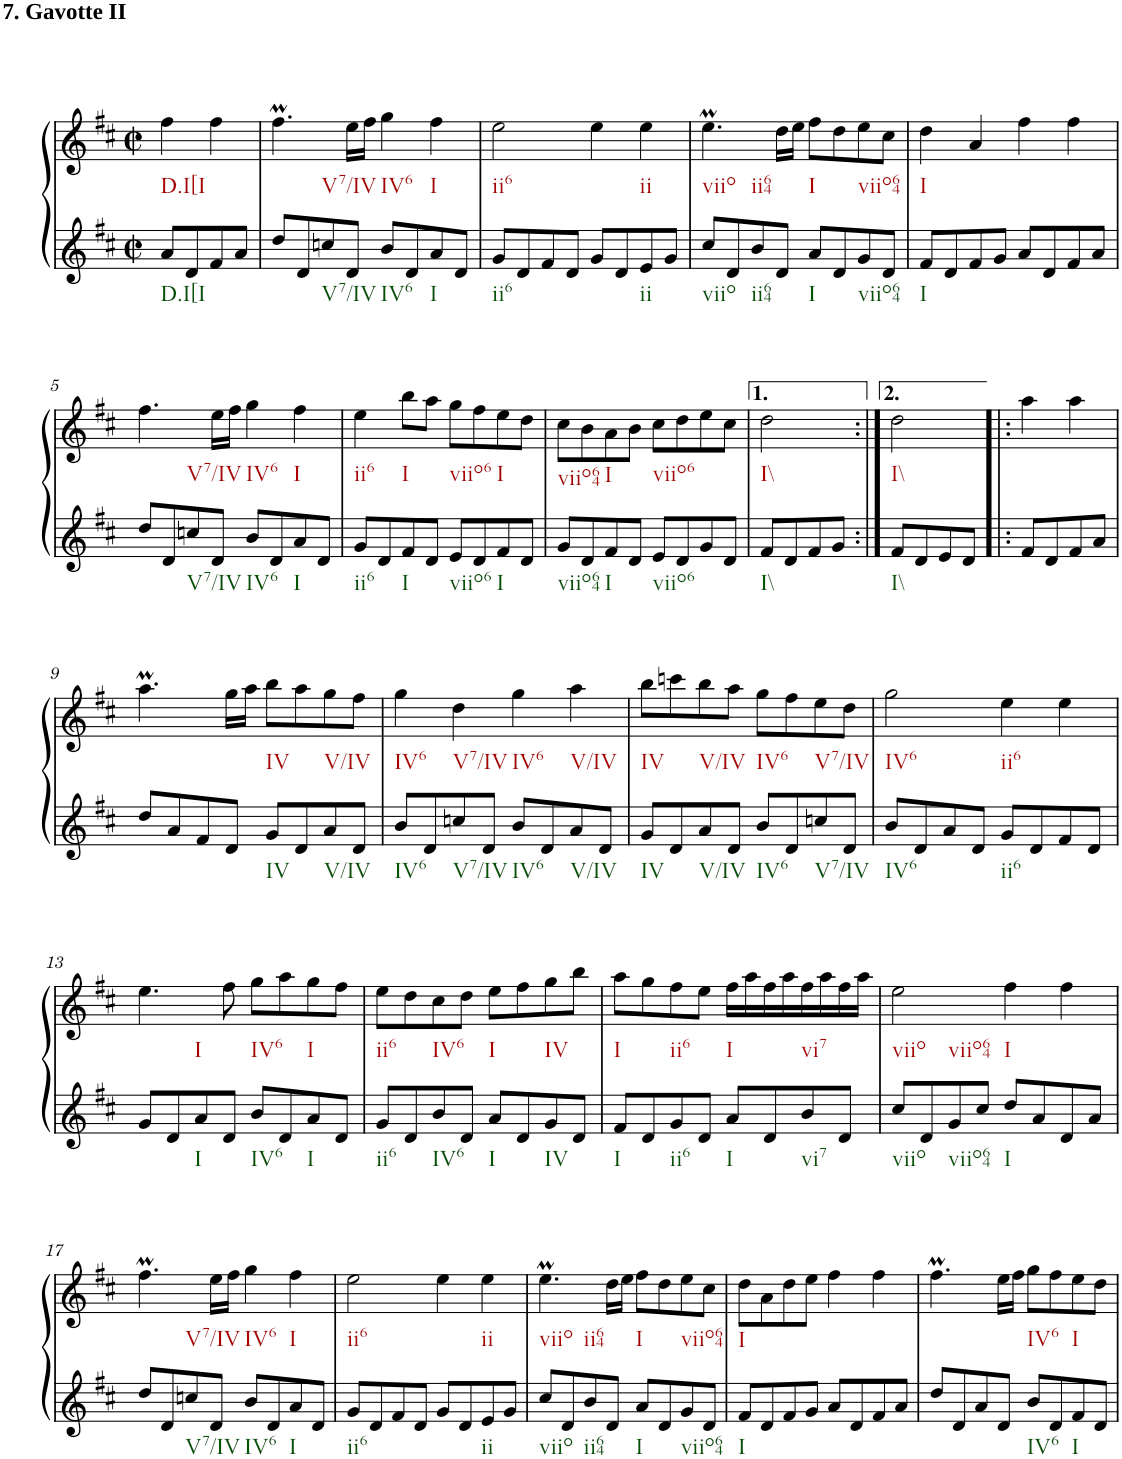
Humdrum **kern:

**kern	**kern
*part1	*part1
*staff2	*staff1
*I"Midi_2	*
*clefG2	*clefG2
*k[f#c#]	*k[f#c#]
*D:	*D:
*M2/2	*M2/2
*met(c|)	*met(c|)
=	=
!	!LO:TX:a:B:t=7. Gavotte II
8a/L	4ff#\
8d/	.
8f#/	4ff#\
8a/J	.
=1	=1
8dd/L	4.ff#m\
8d/	.
8ccn/	.
8d/J	16ee\LL
.	16ff#\JJ
8b/L	4gg\
8d/	.
8a/	4ff#\
8d/J	.
=2	=2
8g/L	2ee\
8d/	.
8f#/	.
8d/J	.
8g/L	4ee\
8d/	.
8e/	4ee\
8g/J	.
=3	=3
8cc#/L	4.eeM\
8d/	.
8b/	.
8d/J	16dd\LL
.	16ee\JJ
8a/L	8ff#\L
8d/	8dd\
8g/	8ee\
8d/J	8cc#\J
=4	=4
8f#/L	4dd\
8d/	.
8f#/	4a/
8g/J	.
8a/L	4ff#\
8d/	.
8f#/	4ff#\
8a/J	.
!!LO:LB:g=z
=5	=5
8dd/L	4.ff#\
8d/	.
8ccn/	.
8d/J	16ee\LL
.	16ff#\JJ
8b/L	4gg\
8d/	.
8a/	4ff#\
8d/J	.
=6	=6
8g/L	4ee\
8d/	.
8f#/	8bb\L
8d/J	8aa\J
8e/L	8gg\L
8d/	8ff#\
8f#/	8ee\
8d/J	8dd\J
=7	=7
8g/L	8cc#\L
8d/	8b\
8f#/	8a\
8d/J	8b\J
8e/L	8cc#\L
8d/	8dd\
8g/	8ee\
8d/J	8cc#\J
=8	=8
8f#/L	2dd\
8d/	.
8f#/	.
8g/J	.
=8X1:|!	=8X1:|!
8f#/L	2dd\
8d/	.
8e/	.
8d/J	.
=8X2!|:	=8X2!|:
8f#/L	4aa\
8d/	.
8f#/	4aa\
8a/J	.
!!LO:LB:g=z
=9	=9
8dd/L	4.aaM\
8a/	.
8f#/	.
8d/J	16gg\LL
.	16aa\JJ
8g/L	8bb\L
8d/	8aa\
8a/	8gg\
8d/J	8ff#\J
=10	=10
8b/L	4gg\
8d/	.
8ccn/	4dd\
8d/J	.
8b/L	4gg\
8d/	.
8a/	4aa\
8d/J	.
=11	=11
8g/L	8bb\L
8d/	8cccn\
8a/	8bb\
8d/J	8aa\J
8b/L	8gg\L
8d/	8ff#\
8ccn/	8ee\
8d/J	8dd\J
=12	=12
8b/L	2gg\
8d/	.
8a/	.
8d/J	.
8g/L	4ee\
8d/	.
8f#/	4ee\
8d/J	.
!!LO:LB:g=z
=13	=13
8g/L	4.ee\
8d/	.
8a/	.
8d/J	8ff#\
8b/L	8gg\L
8d/	8aa\
8a/	8gg\
8d/J	8ff#\J
=14	=14
8g/L	8ee\L
8d/	8dd\
8b/	8cc#\
8d/J	8dd\J
8a/L	8ee\L
8d/	8ff#\
8g/	8gg\
8d/J	8bb\J
=15	=15
8f#/L	8aa\L
8d/	8gg\
8g/	8ff#\
8d/J	8ee\J
8a/L	16ff#\LL
.	16aa\
8d/	16ff#\
.	16aa\
8b/	16ff#\
.	16aa\
8d/J	16ff#\
.	16aa\JJ
=16	=16
8cc#/L	2ee\
8d/	.
8g/	.
8cc#/J	.
8dd/L	4ff#\
8a/	.
8d/	4ff#\
8a/J	.
!!LO:LB:g=z
=17	=17
8dd/L	4.ff#m\
8d/	.
8ccn/	.
8d/J	16ee\LL
.	16ff#\JJ
8b/L	4gg\
8d/	.
8a/	4ff#\
8d/J	.
=18	=18
8g/L	2ee\
8d/	.
8f#/	.
8d/J	.
8g/L	4ee\
8d/	.
8e/	4ee\
8g/J	.
=19	=19
8cc#/L	4.eeM\
8d/	.
8b/	.
8d/J	16dd\LL
.	16ee\JJ
8a/L	8ff#\L
8d/	8dd\
8g/	8ee\
8d/J	8cc#\J
=20	=20
8f#/L	8dd\L
8d/	8a\
8f#/	8dd\
8g/J	8ee\J
8a/L	4ff#\
8d/	.
8f#/	4ff#\
8a/J	.
=21	=21
8dd/L	4.ff#m\
8d/	.
8a/	.
8d/J	16ee\LL
.	16ff#\JJ
8b/L	8gg\L
8d/	8ff#\
8f#/	8ee\
8d/J	8dd\J
=	=
*-	*-
